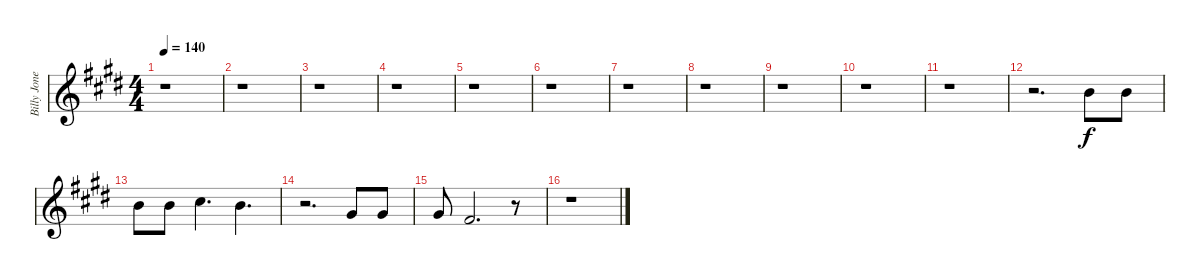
\track ("Billy Jones Vocals" "Billy Jone") {instrument flute}
\staff {score}
\tuning (E4 B3 G3 D3 A2 E2) {hide}
\ts (4 4)
\tempo 140
\clef g2
\ks e
r.1{dy f} |
r.1 |
r.1 |
r.1 |
r.1 |
r.1 |
r.1 |
r.1 |
r.1 |
r.1 |
r.1 |
r.2{d} 7.1.8 7.1.8 |
7.1.8 7.1.8 9.1.4{d} 7.1.4{d} |
r.2{d} 9.2.8 9.2.8 |
9.2.8 7.2.2{d} r.8 |
r.1
